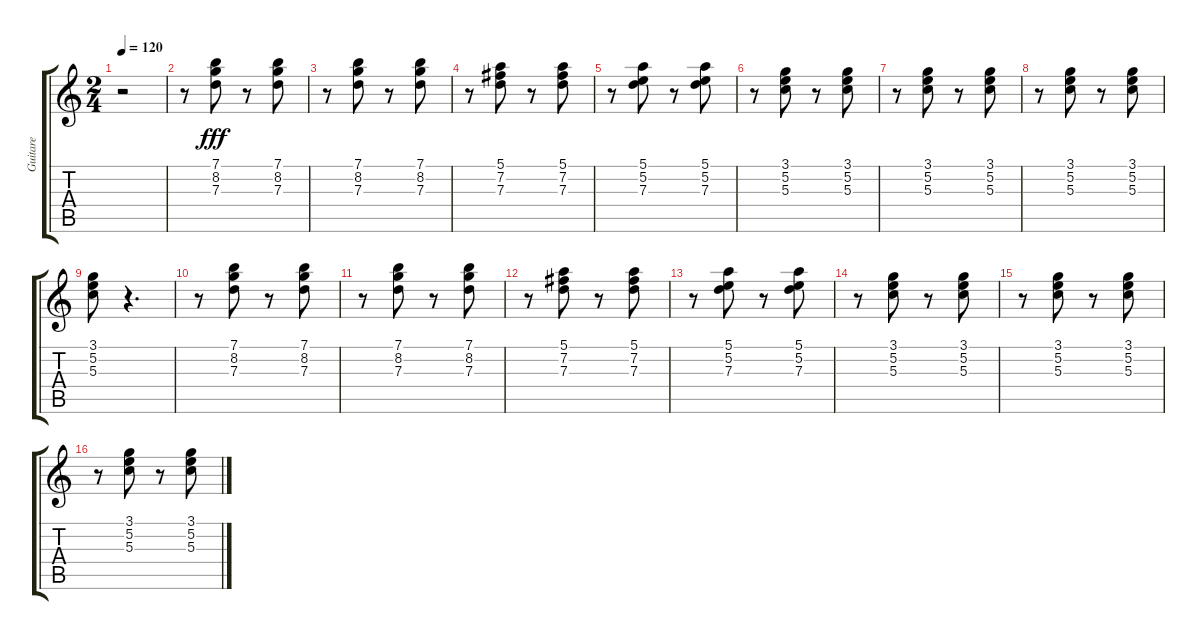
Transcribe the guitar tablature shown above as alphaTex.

\track ("Guitare" "Guitare") {instrument electricguitarclean}
\staff {score tabs}
\tuning (E4 B3 G3 D3 A2 E2) {hide}
\ts (2 4)
\tempo 120
\clef g2
\ks c
r.2{dy fff instrument electricguitarclean} |
r.8 (7.1 8.2 7.3).8 r.8 (7.1 8.2 7.3).8 |
r.8 (7.1 8.2 7.3).8 r.8 (7.1 8.2 7.3).8 |
r.8 (5.1 7.2 7.3).8 r.8 (5.1 7.2 7.3).8 |
r.8 (5.1 5.2 7.3).8 r.8 (5.1 5.2 7.3).8 |
r.8 (3.1 5.2 5.3).8 r.8 (3.1 5.2 5.3).8 |
r.8 (3.1 5.2 5.3).8 r.8 (3.1 5.2 5.3).8 |
r.8 (3.1 5.2 5.3).8 r.8 (3.1 5.2 5.3).8 |
(3.1 5.2 5.3).8 r.4{d} |
r.8 (7.1 8.2 7.3).8 r.8 (7.1 8.2 7.3).8 |
r.8 (7.1 8.2 7.3).8 r.8 (7.1 8.2 7.3).8 |
r.8 (5.1 7.2 7.3).8 r.8 (5.1 7.2 7.3).8 |
r.8 (5.1 5.2 7.3).8 r.8 (5.1 5.2 7.3).8 |
r.8 (3.1 5.2 5.3).8 r.8 (3.1 5.2 5.3).8 |
r.8 (3.1 5.2 5.3).8 r.8 (3.1 5.2 5.3).8 |
r.8 (3.1 5.2 5.3).8 r.8 (3.1 5.2 5.3).8
